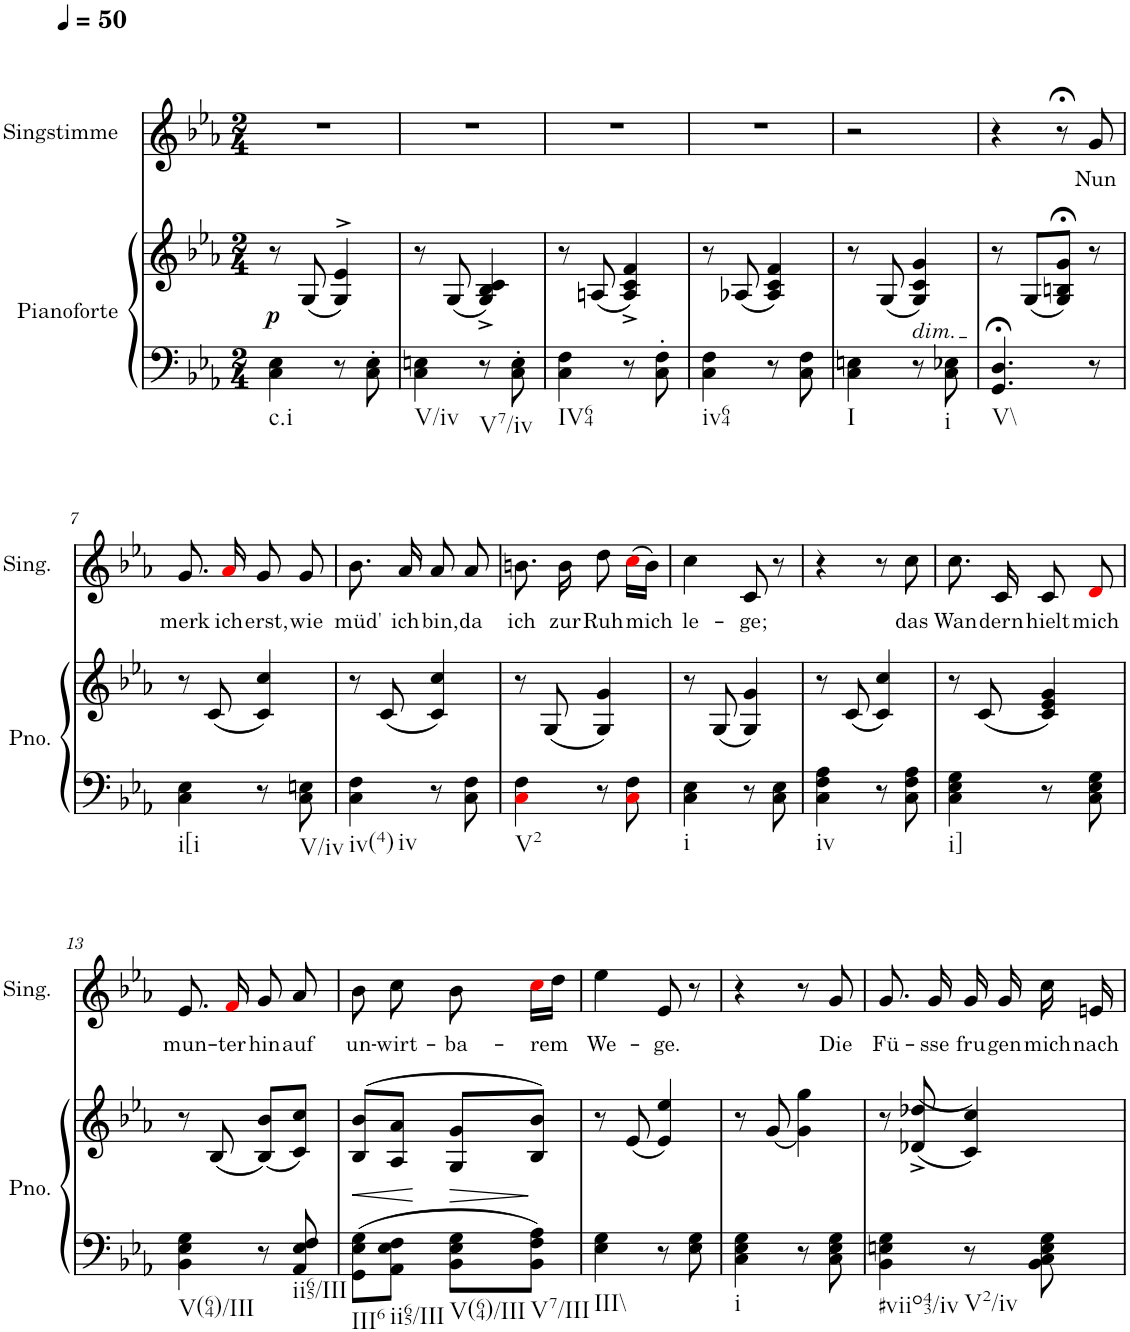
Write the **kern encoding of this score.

**kern	**kern	**dynam	**kern	**text
*part2	*part2	*part2	*part1	*part1
*staff3	*staff2	*staff2/3	*staff1	*staff1
*I"Pianoforte	*	*	*I"Singstimme	*
*I'Pno.	*	*	*I'Sing.	*
*clefF4	*clefG2	*	*clefG2	*
*k[b-e-a-]	*k[b-e-a-]	*	*k[b-e-a-]	*
*M2/4	*M2/4	*	*M2/4	*
*MM50	*MM50	*	*MM50	*
=1	=1	=1	=1	=1
!LO:TX:b:t=c.i	!	!	!	!
!	!	!LO:DY:a=2	!	!
4C\ 4E-\	8r	p	2r	.
.	(8G/	.	.	.
8r	4G/^> 4e-/^>)	.	.	.
8C\' 8E-\'	.	.	.	.
=2	=2	=2	=2	=2
!LO:TX:b:t=V/iv	!	!	!	!
4C\ 4En\	8r	.	2r	.
.	(8G/	.	.	.
!LO:TX:b:t=V7/iv	!	!	!	!
8r	4G/^ 4B-/^ 4c/^)	.	.	.
8C\' 8E\'	.	.	.	.
=3	=3	=3	=3	=3
!LO:TX:b:t=IV64	!	!	!	!
4C\ 4F\	8r	.	2r	.
.	(8An/	.	.	.
8r	4A/^ 4c/^ 4f/^)	.	.	.
8C\' 8F\'	.	.	.	.
=4	=4	=4	=4	=4
!LO:TX:b:t=iv64	!	!	!	!
4C\ 4F\	8r	.	2r	.
.	(8A-X/	.	.	.
8r	4A-/ 4c/ 4f/)	.	.	.
8C\ 8F\	.	.	.	.
=5	=5	=5	=5	=5
!LO:TX:b:t=I	!	!	!	!
4C\ 4En\	8r	.	2r	.
.	(8G/	.	.	.
!	!LO:TX:b:i:t=dim.	!	!	!
8r	4G/ 4c/ 4g/)	.	.	.
!LO:TX:b:t=i	!	!	!	!
8C\ 8E-X\	.	.	.	.
=6	=6	=6	=6	=6
!LO:TX:b:t=V\\	!	!	!	!
4.GG/;< 4.D/;<	8r	.	4r	.
.	(8G/L	.	.	.
.	8G/;< 8Bn/;< 8g/;<J)	.	8r;<	.
!	!	!	!	!LO:LY:b
8r	8r	.	8g/	Nun
!!LO:LB:g=z
=7	=7	=7	=7	=7
!LO:TX:b:t=i[i	!	!	!	!
!	!	!	!	!LO:LY:b
4C\ 4E-\	8r	.	8.g/	merk
.	(8c/	.	.	.
!	!	!	!	!LO:LY:b
.	.	.	16a-i/	ich
!	!	!	!	!LO:LY:b
8r	4c/ 4cc/)	.	8g/	erst,
!LO:TX:b:t=V/iv	!	!	!	!
!	!	!	!	!LO:LY:b
8C\ 8En\	.	.	8g/	wie
=8	=8	=8	=8	=8
!LO:TX:b:t=iv(4)	!	!	!	!
!LO:TX:b:t=iv	!	!	!	!
!	!	!	!	!LO:LY:b
4C\ 4F\	8r	.	8.b-\	müd'
.	(8c/	.	.	.
!	!	!	!	!LO:LY:b
.	.	.	16a-/	ich
!	!	!	!	!LO:LY:b
8r	4c/ 4cc/)	.	8a-/	bin,
!	!	!	!	!LO:LY:b
8C\ 8F\	.	.	8a-/	da
=9	=9	=9	=9	=9
!LO:TX:b:t=V2	!	!	!	!
!	!	!	!	!LO:LY:b
4Ci\ 4F\	8r	.	8.bn\	ich
.	(8G/	.	.	.
!	!	!	!	!LO:LY:b
.	.	.	16b\	zur
!	!	!	!	!LO:LY:b
8r	4G/ 4g/)	.	8dd\	Ruh
!	!	!	!	!LO:LY:b
8Ci\ 8F\	.	.	(16cci\LL	mich
.	.	.	16b\JJ)	.
=10	=10	=10	=10	=10
!LO:TX:b:t=i	!	!	!	!
!	!	!	!	!LO:LY:b
4C\ 4E-\	8r	.	4cc\	le-
.	(8G/	.	.	.
!	!	!	!	!LO:LY:b
8r	4G/ 4g/)	.	8c/	-ge;
8C\ 8E-\	.	.	8r	.
=11	=11	=11	=11	=11
!LO:TX:b:t=iv	!	!	!	!
4C\ 4F\ 4A-\	8r	.	4r	.
.	(8c/	.	.	.
8r	4c/ 4cc/)	.	8r	.
!	!	!	!	!LO:LY:b
8C\ 8F\ 8A-\	.	.	8cc\	das
=12	=12	=12	=12	=12
!LO:TX:b:t=i]	!	!	!	!
!	!	!	!	!LO:LY:b
4C\ 4E-\ 4G\	8r	.	8.cc\	Wan-
.	(8c/	.	.	.
!	!	!	!	!LO:LY:b
.	.	.	16c/	-dern
!	!	!	!	!LO:LY:b
8r	4c/ 4e-/ 4g/)	.	8c/	hielt
!	!	!	!	!LO:LY:b
8C\ 8E-\ 8G\	.	.	8di/	mich
!!LO:LB:g=z
=13	=13	=13	=13	=13
!LO:TX:b:t=V(64)/III	!	!	!	!
!	!	!	!	!LO:LY:b
4BB-\ 4E-\ 4G\	8r	.	8.e-/	mun-
.	(8B-/	.	.	.
!	!	!	!	!LO:LY:b
.	.	.	16fi/	-ter
!	!	!	!	!LO:LY:b
8r	(8B-/ 8b-/L)	.	8g/	hin
!LO:TX:b:t=ii65/III	!	!	!	!
!	!	!	!	!LO:LY:b
8AA-/ 8E-/ 8F/	8c/ 8cc/J)	.	8a-/	auf
=14	=14	=14	=14	=14
!LO:TX:b:t=III6	!	!	!	!
!	!	!LO:HP:b	!	!LO:LY:b
8GG\ 8E-\ 8G\L	(>8B-/ 8b-/L	<	8b-\	un-
!LO:TX:b:t=ii65/III	!	!	!	!
!	!	!	!	!LO:LY:b
8AA-\ 8E-\ 8F\J	8A-/ 8a-/J	.	8cc\	-wirt-
!LO:TX:b:t=V(64)/III	!	!	!	!
!	!	!LO:HP:b	!	!LO:LY:b
8BB-\ 8E-\ 8G\L	8G/ 8g/L	>	8b-\	-ba-
!LO:TX:b:t=V7/III	!	!	!	!
!	!	!	!	!LO:LY:b
8BB-\ 8F\ 8A-\J	8B-/ 8b-/J)	.	16cci\LL	-rem
.	.	.	16dd\JJ	.
.	.	[ ]	.	.
=15	=15	=15	=15	=15
!LO:TX:b:t=III\\	!	!	!	!
!	!	!	!	!LO:LY:b
4E-\ 4G\	8r	.	4ee-\	We-
.	(8e-/	.	.	.
!	!	!	!	!LO:LY:b
8r	4e-/ 4ee-/)	.	8e-/	-ge.
8E-\ 8G\	.	.	8r	.
=16	=16	=16	=16	=16
!LO:TX:b:t=i	!	!	!	!
4C\ 4E-\ 4G\	8r	.	4r	.
.	(<8g/	.	.	.
8r	4g\ 4gg\)	.	8r	.
!	!	!	!	!LO:LY:b
8C\ 8E-\ 8G\	.	.	8g/	Die
=17	=17	=17	=17	=17
!LO:TX:b:t=#viio43/iv	!	!	!	!
!	!	!	!	!LO:LY:b
4BB-\ 4En\ 4G\	8r	.	8.g/	Fü-
.	((8d-X/^ 8dd-X/^	.	.	.
!	!	!	!	!LO:LY:b
.	.	.	16g/	-sse
!LO:TX:b:t=V2/iv	!	!	!	!
!	!	!	!	!LO:LY:b
8r	4c/ 4cc/))	.	16g/	fru-
!	!	!	!	!LO:LY:b
.	.	.	16g/	-gen
!	!	!	!	!LO:LY:b
8BB-\ 8C\ 8E\ 8G\	.	.	16cc\	mich
!	!	!	!	!LO:LY:b
.	.	.	16en/	nach
=	=	=	=	=
*-	*-	*-	*-	*-
